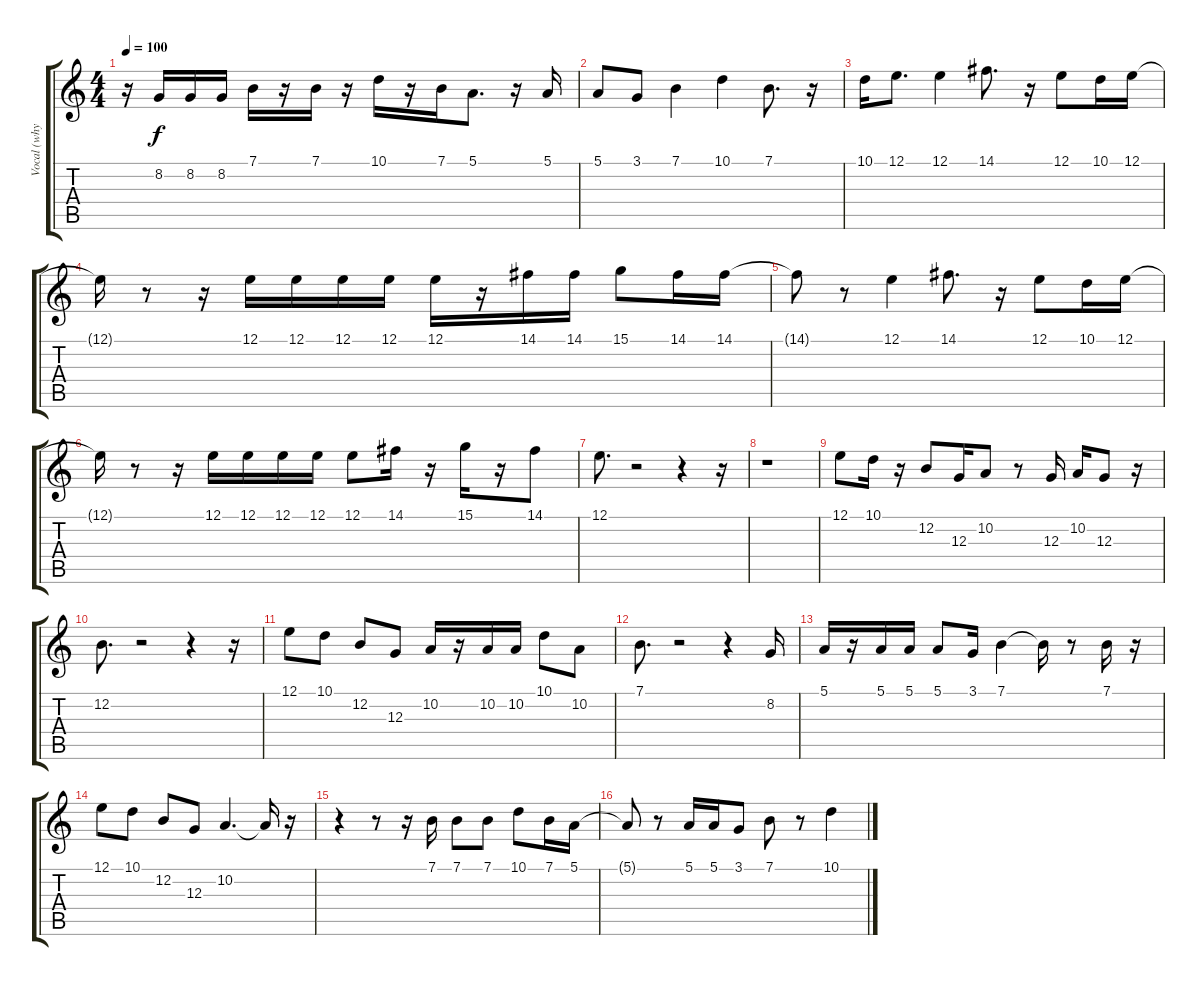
\track ("Vocal (why include this?)" "Vocal (why") {instrument panflute}
\staff {score tabs}
\tuning (E4 B3 G3 D3 A2 E2) {hide}
\ts (4 4)
\tempo 100
\clef g2
\ks c
r.16{dy f} 8.2.16 8.2.16 8.2.16 7.1.16 r.16 7.1.16 r.16 10.1.16 r.16 7.1.16 5.1.8{d} r.16 5.1.16 |
5.1.8 3.1.8 7.1.4 10.1.4 7.1.8{d} r.16 |
10.1.16 12.1.8{d} 12.1.4 14.1.8{d} r.16 12.1.8 10.1.16 12.1.16 |
12.1{t}.16 r.8 r.16 12.1.16 12.1.16 12.1.16 12.1.16 12.1.16 r.16 14.1.16 14.1.16 15.1.8 14.1.16 14.1.16 |
14.1{t}.8 r.8 12.1.4 14.1.8{d} r.16 12.1.8 10.1.16 12.1.16 |
12.1{t}.16 r.8 r.16 12.1.16 12.1.16 12.1.16 12.1.16 12.1.8 14.1.16 r.16 15.1.16 r.16 14.1.8 |
12.1.8{d} r.2 r.4 r.16 |
r.1 |
12.1.8 10.1.16 r.16 12.2.8 12.3.16 10.2.8 r.8 12.3.16 10.2.16 12.3.8 r.16 |
12.2.8{d} r.2 r.4 r.16 |
12.1.8 10.1.8 12.2.8 12.3.8 10.2.16 r.16 10.2.16 10.2.16 10.1.8 10.2.8 |
7.1.8{d} r.2 r.4 8.2.16 |
5.1.16{txt ""} r.16 5.1.16 5.1.16 5.1.8 3.1.16 7.1.4 7.1{t}.16 r.8 7.1.16 r.16 |
12.1.8 10.1.8 12.2.8 12.3.8 10.2.4{d} 10.2{t}.16 r.16 |
r.4 r.8 r.16 7.1.16 7.1.8 7.1.8 10.1.8 7.1.16 5.1.16 |
5.1{t}.8 r.8 5.1.16 5.1.16 3.1.8 7.1.8 r.8 10.1.4
